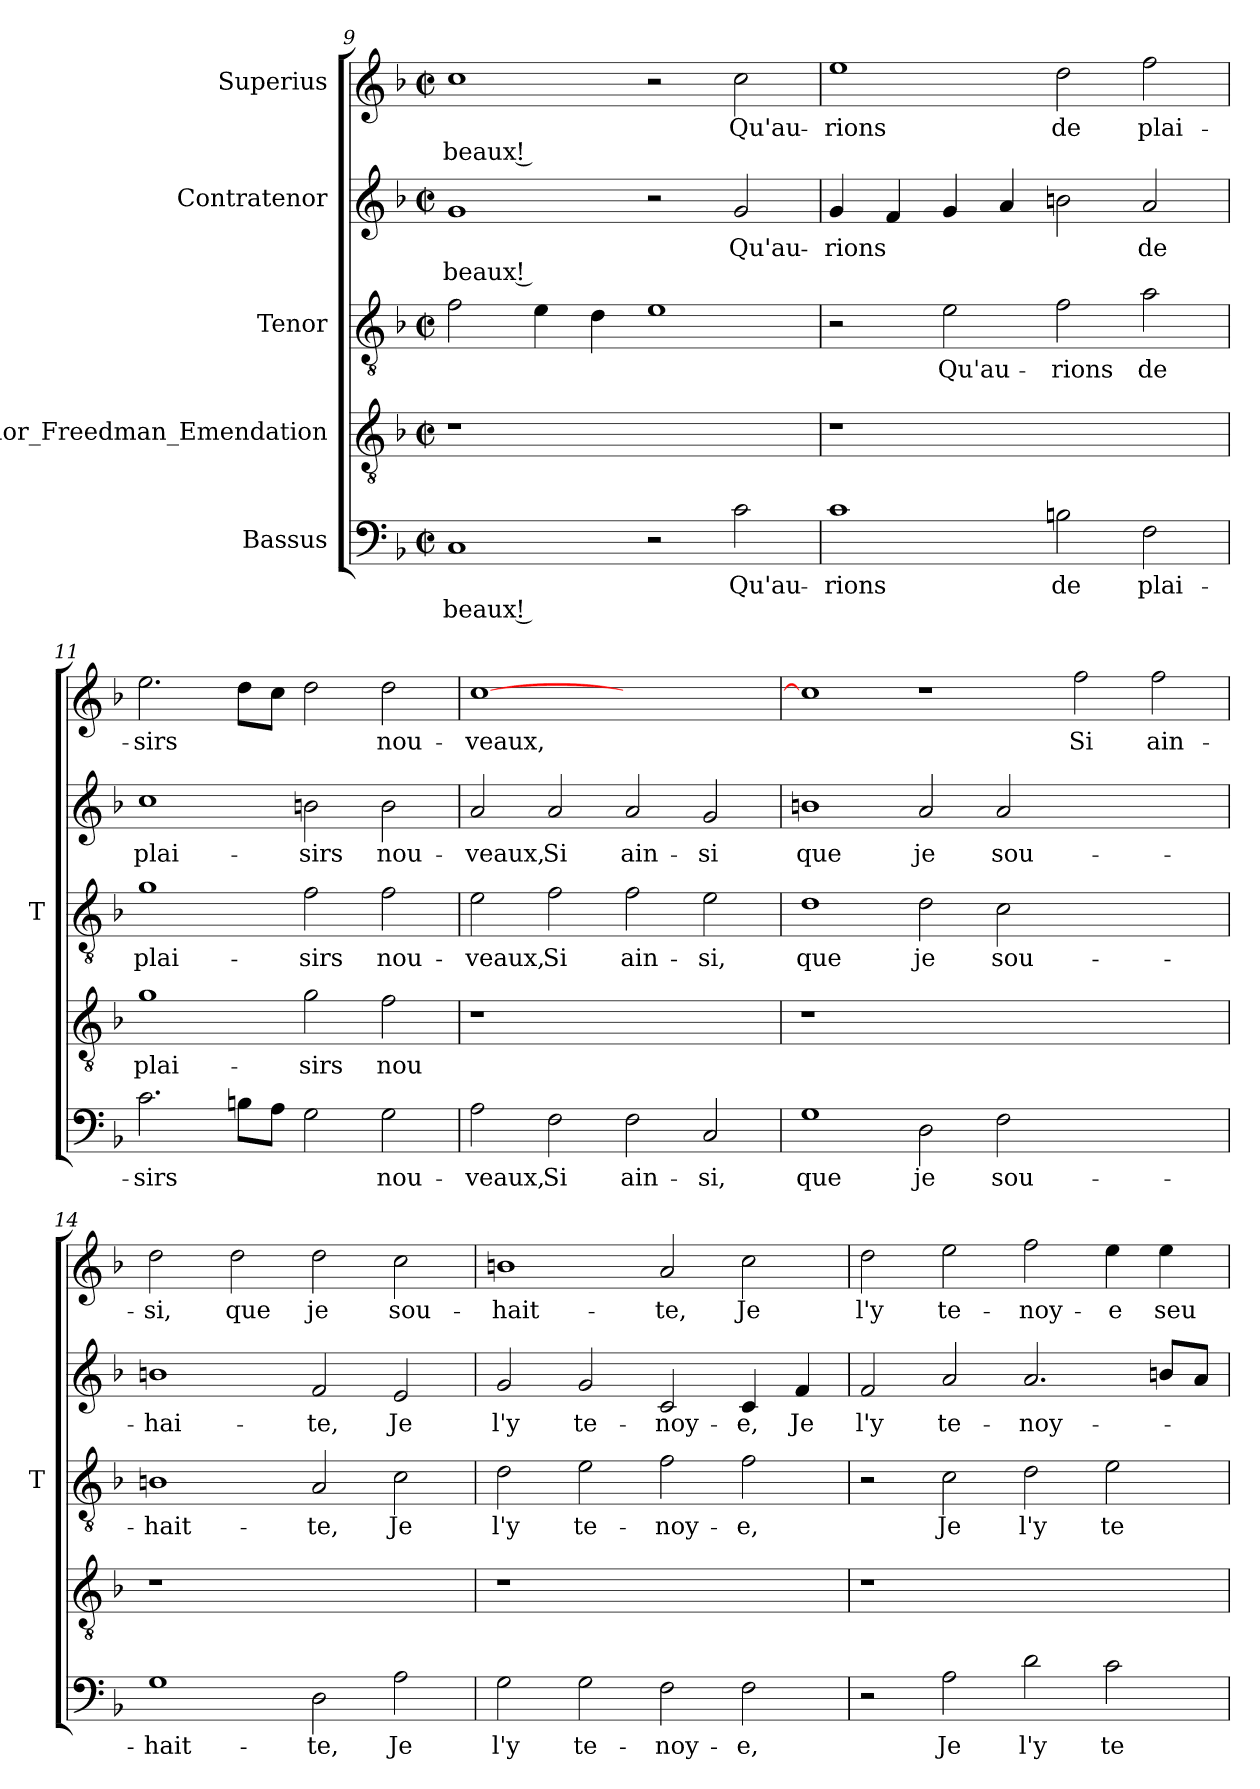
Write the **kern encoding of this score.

**kern	**text	**text	**kern	**text	**kern	**text	**kern	**text	**text	**kern	**text	**text
*part5	*part5	*part5	*part4	*part4	*part3	*part3	*part2	*part2	*part2	*part1	*part1	*part1
*staff5	*staff5	*staff5	*staff4	*staff4	*staff3	*staff3	*staff2	*staff2	*staff2	*staff1	*staff1	*staff1
*I"Bassus	*	*	*I"Tenor_Freedman_Emendation	*	*I"Tenor	*	*I"Contratenor	*	*	*I"Superius	*	*
*	*	*	*	*	*I'T	*	*	*	*	*	*	*
*clefF4	*	*	*clefGv2	*	*clefGv2	*	*clefG2	*	*	*clefG2	*	*
*k[b-]	*	*	*k[b-]	*	*k[b-]	*	*k[b-]	*	*	*k[b-]	*	*
*F:	*	*	*F:	*	*F:	*	*F:	*	*	*F:	*	*
*M2/2	*	*	*M2/2	*	*M2/2	*	*M2/2	*	*	*M2/2	*	*
*met(c|)	*	*	*met(c|)	*	*met(c|)	*	*met(c|)	*	*	*met(c|)	*	*
=9	=9	=9	=9	=9	=9	=9	=9	=9	=9	=9	=9	=9
1C	.	-beaux !	1r	.	2f	.	1g	.	-beaux !	1cc	.	-beaux !
.	.	.	.	.	4e	.	.	.	.	.	.	.
.	.	.	.	.	4d	.	.	.	.	.	.	.
2r	.	.	1ryy	.	1e	.	2r	.	.	2r	.	.
2c	Qu'au-	.	.	.	.	.	2g	Qu'au-	.	2cc	Qu'au-	.
=10	=10	=10	=10	=10	=10	=10	=10	=10	=10	=10	=10	=10
1c	-rions	.	1r	.	2r	.	4g	-rions	.	1ee	-rions	.
.	.	.	.	.	.	.	4f	.	.	.	.	.
.	.	.	.	.	2e	Qu'au-	4g	.	.	.	.	.
.	.	.	.	.	.	.	4a	.	.	.	.	.
2Bn	-de	.	1ryy	.	2f	-rions	2bn	.	.	2dd	-de	.
2F	plai-	.	.	.	2a	-de	2a	-de	.	2ff	plai-	.
!!LO:PB:g=z
=11	=11	=11	=11	=11	=11	=11	=11	=11	=11	=11	=11	=11
2.c	-sirs	.	1g	plai-	1g	plai-	1cc	plai-	.	2.ee	-sirs	.
8BnL	.	.	.	.	.	.	.	.	.	8ddL	.	.
8AJ	.	.	.	.	.	.	.	.	.	8ccJ	.	.
2G	.	.	2gi	-sirs	2f	-sirs	2bn	-sirs	.	2dd	.	.
2G	nou-	.	2f	nou-	2f	nou-	2b	nou-	.	2dd	nou-	.
=12	=12	=12	=12	=12	=12	=12	=12	=12	=12	=12	=12	=12
2A	-veaux,	.	1r	.	2e	-veaux,	2a	-veaux,	.	[1cc	-veaux,	.
2F	-Si	.	.	.	2f	-Si	2a	-Si	.	.	.	.
2F	ain-	.	1ryy	.	2f	ain-	2a	ain-	.	1ryy	.	.
2C	-si,	.	.	.	2e	-si,	2g	-si	.	.	.	.
=13	=13	=13	=13	=13	=13	=13	=13	=13	=13	=13	=13	=13
1G	-que	.	1r	.	1d	-que	1bn	-que	.	1cc]	.	.
2D	-je	.	1ryy	.	2d	-je	2a	-je	.	1r	.	.
2F	sou-	.	.	.	2c	sou-	2a	sou-	.	.	.	.
1ryy	.	.	1ryy	.	1ryy	.	1ryy	.	.	2ff	-Si	.
.	.	.	.	.	.	.	.	.	.	2ff	ain-	.
=14	=14	=14	=14	=14	=14	=14	=14	=14	=14	=14	=14	=14
1G	hait-	.	1r	.	1Bn	hait-	1bn	hai-	.	2dd	-si,	.
.	.	.	.	.	.	.	.	.	.	2dd	-que	.
2D	-te,	.	1ryy	.	2A	-te,	2f	-te,	.	2dd	-je	.
2A	-Je	.	.	.	2c	-Je	2e	-Je	.	2cc	sou-	.
=15	=15	=15	=15	=15	=15	=15	=15	=15	=15	=15	=15	=15
2G	-l'y	.	1r	.	2d	-l'y	2g	-l'y	.	1bn	hait-	.
2G	te-	.	.	.	2e	te-	2g	te-	.	.	.	.
2F	noy-	.	1ryy	.	2f	noy-	2c	noy-	.	2a	-te,	.
2F	-e,	.	.	.	2f	-e,	4c	-e,	.	2cc	-Je	.
.	.	.	.	.	.	.	4f	-Je	.	.	.	.
=16	=16	=16	=16	=16	=16	=16	=16	=16	=16	=16	=16	=16
2r	.	.	1r	.	2r	.	2f	-l'y	.	2dd	-l'y	.
2A	-Je	.	.	.	2c	-Je	2a	te-	.	2ee	te-	.
2d	-l'y	.	1ryy	.	2d	-l'y	2.a	noy-	.	2ff	noy-	.
2c	te-	.	.	.	2e	te-	.	.	.	4ee	-e	.
.	.	.	.	.	.	.	8bnL	.	.	4ee	seu-	.
.	.	.	.	.	.	.	8aJ	.	.	.	.	.
=	=	=	=	=	=	=	=	=	=	=	=	=
*-	*-	*-	*-	*-	*-	*-	*-	*-	*-	*-	*-	*-
